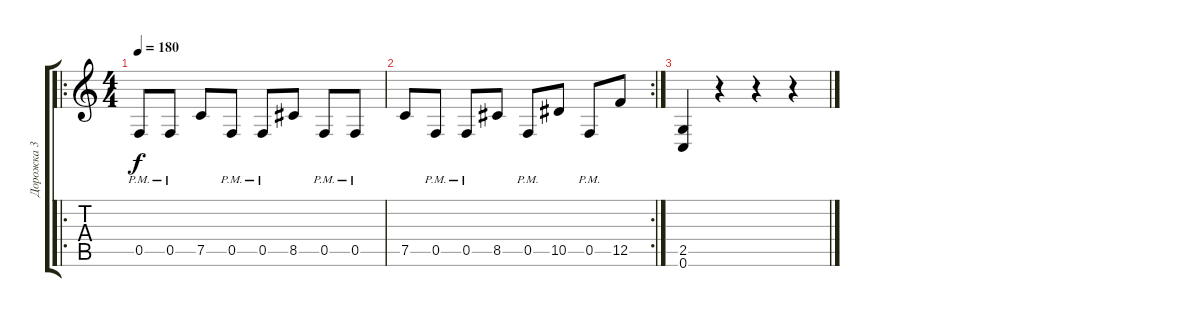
\track ("Дорожка 3" "Дорожка 3") {instrument distortionguitar}
\staff {score tabs}
\tuning (C4 G3 Eb3 Bb2 F2 C2) {hide}
\ro
\ts (4 4)
\tempo 180
\clef g2
\ks c
0.5{pm}.8{dy f} 0.5{pm}.8 7.5.8 0.5{pm}.8 0.5{pm}.8 8.5.8 0.5{pm}.8 0.5{pm}.8 |
\rc 2
7.5.8 0.5{pm}.8 0.5{pm}.8 8.5.8 0.5{pm}.8 10.5.8 0.5{pm}.8 12.5.8 |
(2.5 0.6).4 r.4 r.4 r.4
